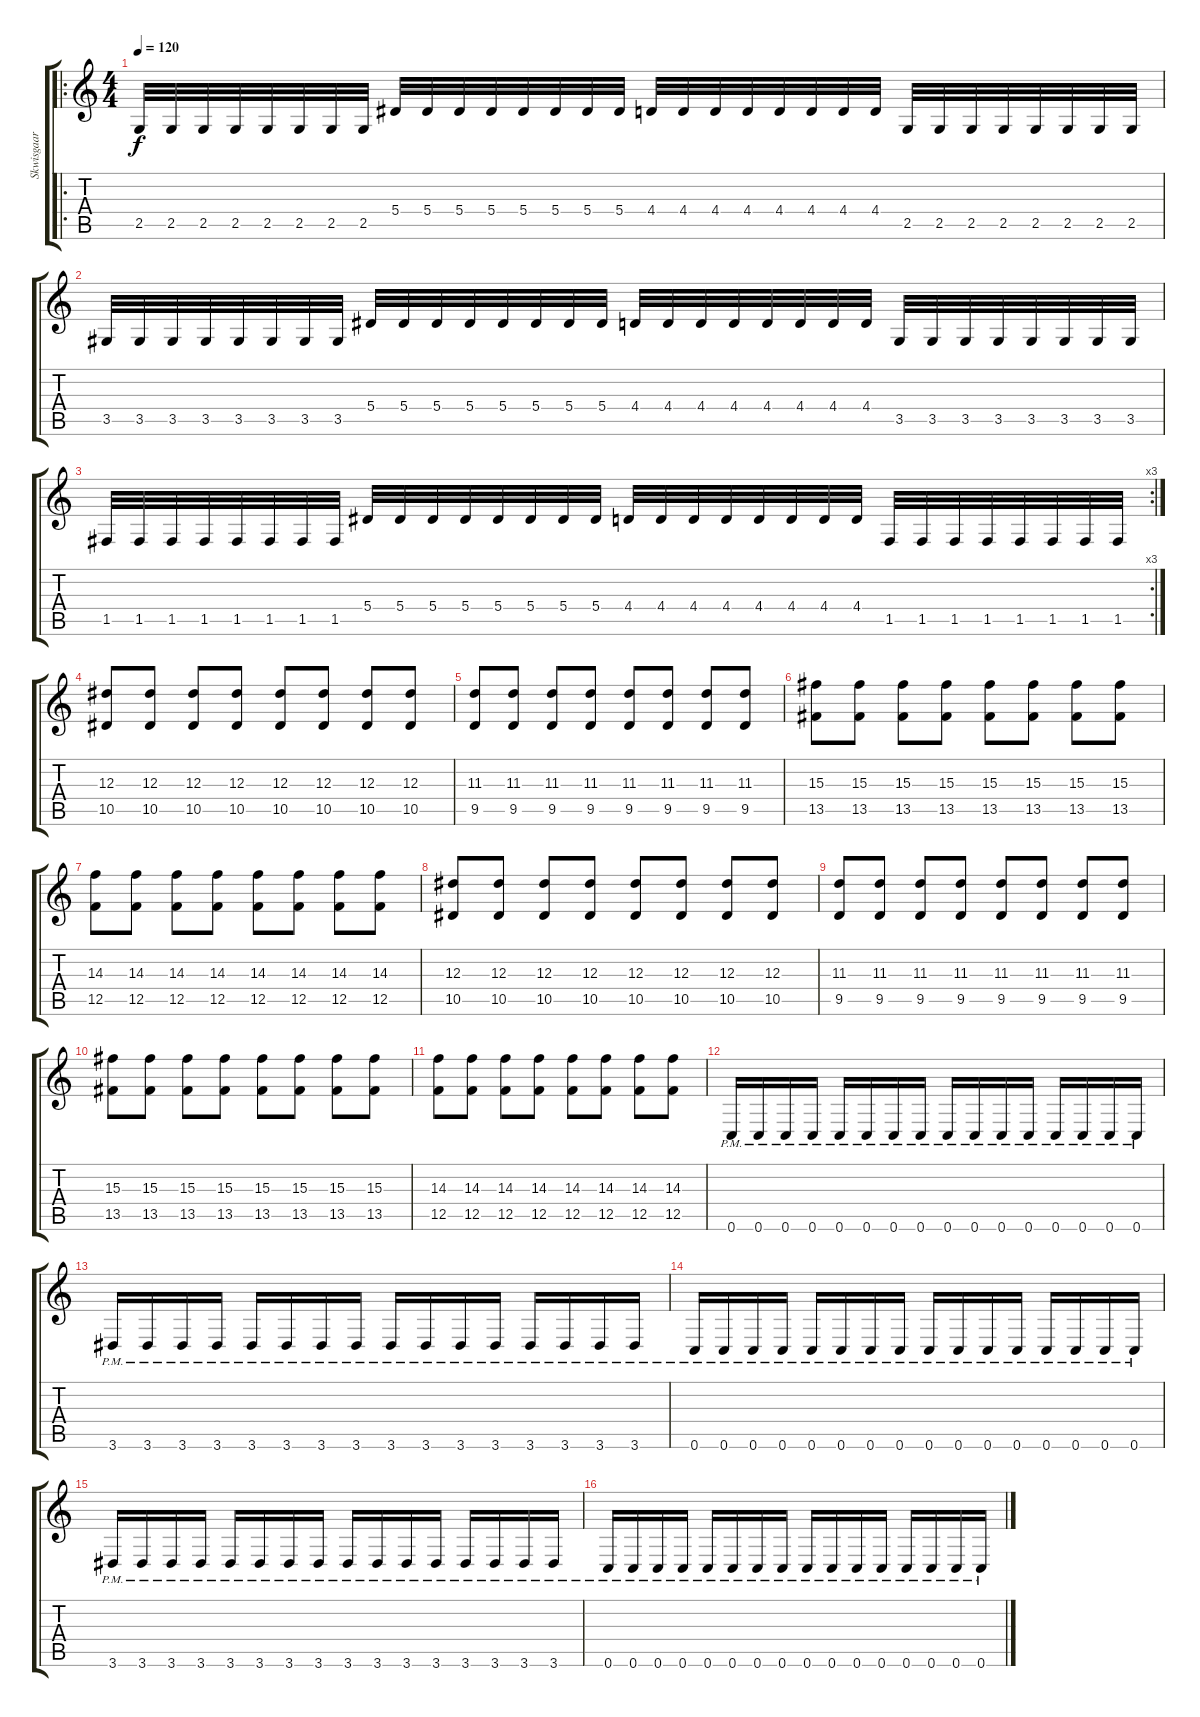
\track ("Skwisgaar Skwigelf" "Skwisgaar ") {instrument distortionguitar}
\staff {score tabs}
\tuning (C4 G3 Eb3 Bb2 F2 C2) {hide}
\ro
\ts (4 4)
\tempo 120
\clef g2
\ks c
2.5.32{dy f} 2.5.32 2.5.32 2.5.32 2.5.32 2.5.32 2.5.32 2.5.32 5.4.32 5.4.32 5.4.32 5.4.32 5.4.32 5.4.32 5.4.32 5.4.32 4.4.32 4.4.32 4.4.32 4.4.32 4.4.32 4.4.32 4.4.32 4.4.32 2.5.32 2.5.32 2.5.32 2.5.32 2.5.32 2.5.32 2.5.32 2.5.32 |
3.5.32 3.5.32 3.5.32 3.5.32 3.5.32 3.5.32 3.5.32 3.5.32 5.4.32 5.4.32 5.4.32 5.4.32 5.4.32 5.4.32 5.4.32 5.4.32 4.4.32 4.4.32 4.4.32 4.4.32 4.4.32 4.4.32 4.4.32 4.4.32 3.5.32 3.5.32 3.5.32 3.5.32 3.5.32 3.5.32 3.5.32 3.5.32 |
\rc 3
1.5.32 1.5.32 1.5.32 1.5.32 1.5.32 1.5.32 1.5.32 1.5.32 5.4.32 5.4.32 5.4.32 5.4.32 5.4.32 5.4.32 5.4.32 5.4.32 4.4.32 4.4.32 4.4.32 4.4.32 4.4.32 4.4.32 4.4.32 4.4.32 1.5.32 1.5.32 1.5.32 1.5.32 1.5.32 1.5.32 1.5.32 1.5.32 |
(12.3 10.5).8 (12.3 10.5).8 (12.3 10.5).8 (12.3 10.5).8 (12.3 10.5).8 (12.3 10.5).8 (12.3 10.5).8 (12.3 10.5).8 |
(11.3 9.5).8 (11.3 9.5).8 (11.3 9.5).8 (11.3 9.5).8 (11.3 9.5).8 (11.3 9.5).8 (11.3 9.5).8 (11.3 9.5).8 |
(15.3 13.5).8 (15.3 13.5).8 (15.3 13.5).8 (15.3 13.5).8 (15.3 13.5).8 (15.3 13.5).8 (15.3 13.5).8 (15.3 13.5).8 |
(14.3 12.5).8 (14.3 12.5).8 (14.3 12.5).8 (14.3 12.5).8 (14.3 12.5).8 (14.3 12.5).8 (14.3 12.5).8 (14.3 12.5).8 |
(12.3 10.5).8 (12.3 10.5).8 (12.3 10.5).8 (12.3 10.5).8 (12.3 10.5).8 (12.3 10.5).8 (12.3 10.5).8 (12.3 10.5).8 |
(11.3 9.5).8 (11.3 9.5).8 (11.3 9.5).8 (11.3 9.5).8 (11.3 9.5).8 (11.3 9.5).8 (11.3 9.5).8 (11.3 9.5).8 |
(15.3 13.5).8 (15.3 13.5).8 (15.3 13.5).8 (15.3 13.5).8 (15.3 13.5).8 (15.3 13.5).8 (15.3 13.5).8 (15.3 13.5).8 |
(14.3 12.5).8 (14.3 12.5).8 (14.3 12.5).8 (14.3 12.5).8 (14.3 12.5).8 (14.3 12.5).8 (14.3 12.5).8 (14.3 12.5).8 |
0.6{pm}.16 0.6{pm}.16 0.6{pm}.16 0.6{pm}.16 0.6{pm}.16 0.6{pm}.16 0.6{pm}.16 0.6{pm}.16 0.6{pm}.16 0.6{pm}.16 0.6{pm}.16 0.6{pm}.16 0.6{pm}.16 0.6{pm}.16 0.6{pm}.16 0.6{pm}.16 |
3.6{pm}.16 3.6{pm}.16 3.6{pm}.16 3.6{pm}.16 3.6{pm}.16 3.6{pm}.16 3.6{pm}.16 3.6{pm}.16 3.6{pm}.16 3.6{pm}.16 3.6{pm}.16 3.6{pm}.16 3.6{pm}.16 3.6{pm}.16 3.6{pm}.16 3.6{pm}.16 |
0.6{pm}.16 0.6{pm}.16 0.6{pm}.16 0.6{pm}.16 0.6{pm}.16 0.6{pm}.16 0.6{pm}.16 0.6{pm}.16 0.6{pm}.16 0.6{pm}.16 0.6{pm}.16 0.6{pm}.16 0.6{pm}.16 0.6{pm}.16 0.6{pm}.16 0.6{pm}.16 |
3.6{pm}.16 3.6{pm}.16 3.6{pm}.16 3.6{pm}.16 3.6{pm}.16 3.6{pm}.16 3.6{pm}.16 3.6{pm}.16 3.6{pm}.16 3.6{pm}.16 3.6{pm}.16 3.6{pm}.16 3.6{pm}.16 3.6{pm}.16 3.6{pm}.16 3.6{pm}.16 |
0.6{pm}.16 0.6{pm}.16 0.6{pm}.16 0.6{pm}.16 0.6{pm}.16 0.6{pm}.16 0.6{pm}.16 0.6{pm}.16 0.6{pm}.16 0.6{pm}.16 0.6{pm}.16 0.6{pm}.16 0.6{pm}.16 0.6{pm}.16 0.6{pm}.16 0.6{pm}.16
